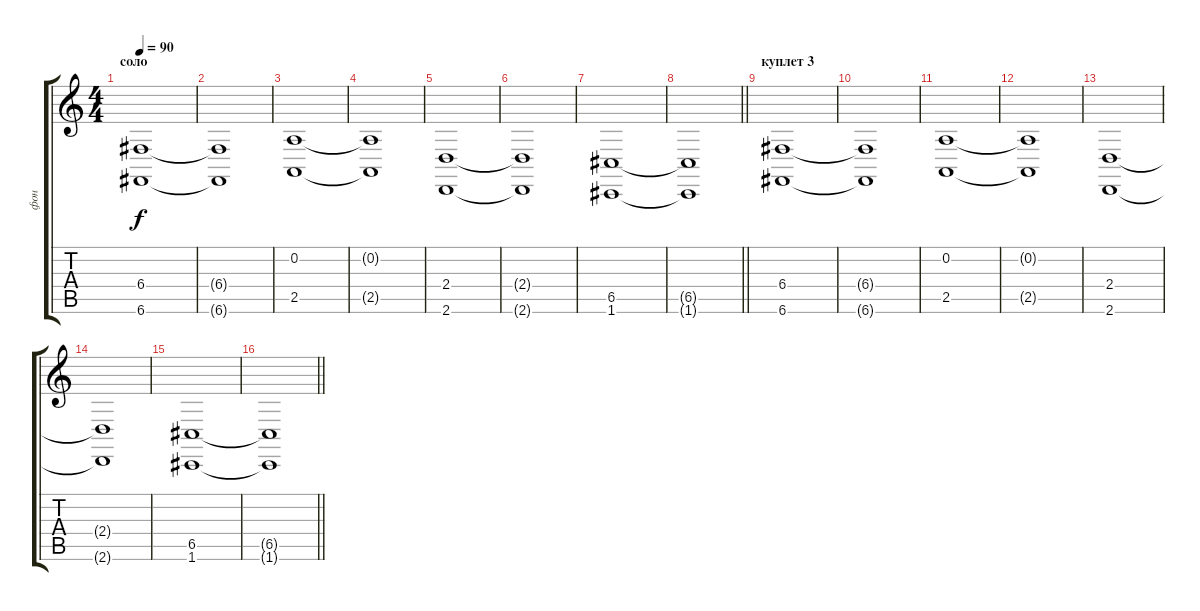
\track ("фон" "фон") {instrument synthstrings1}
\staff {score tabs}
\tuning (E4 A3 G3 C3 G2 C2) {hide}
\ts (4 4)
\section ("" "соло")
\tempo 90
\clef g2
\ks c
(6.4 6.6).1{dy f} |
(6.4{t} 6.6{t}).1 |
(0.2 2.5).1 |
(0.2{t} 2.5{t}).1 |
(2.4 2.6).1 |
(2.4{t} 2.6{t}).1 |
(6.5 1.6).1 |
\barLineRight lightlight
(6.5{t} 1.6{t}).1 |
\section ("" "куплет 3")
(6.4 6.6).1 |
(6.4{t} 6.6{t}).1 |
(0.2 2.5).1 |
(0.2{t} 2.5{t}).1 |
(2.4 2.6).1 |
(2.4{t} 2.6{t}).1 |
(6.5 1.6).1 |
\barLineRight lightlight
(6.5{t} 1.6{t}).1
